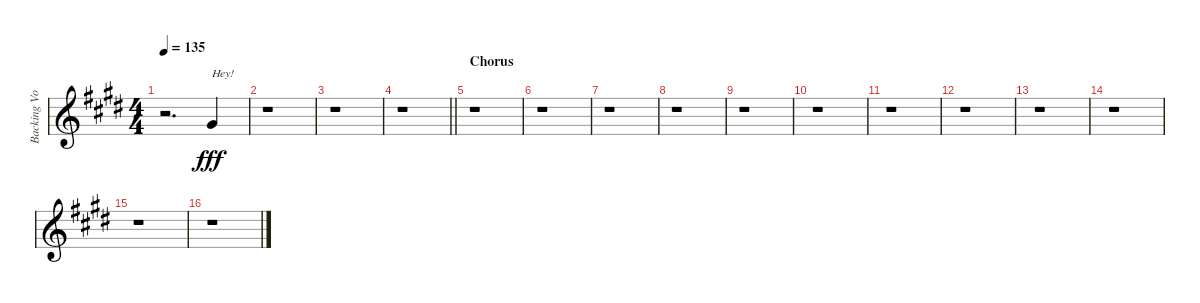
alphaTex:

\track ("Backing Vocals" "Backing Vo") {instrument tenorsax}
\staff {score}
\tuning (E4 B3 G3 D3 A2 E2) {hide}
\ts (4 4)
\tempo 135
\clef g2
\ks c#minor
r.2{d dy fff} 9.2.4{txt "Hey!"} |
r.1 |
r.1 |
\barLineRight lightlight
r.1 |
\section ("" "Chorus")
r.1 |
r.1 |
r.1 |
r.1 |
r.1 |
r.1 |
r.1 |
r.1 |
r.1 |
r.1 |
r.1 |
r.1
